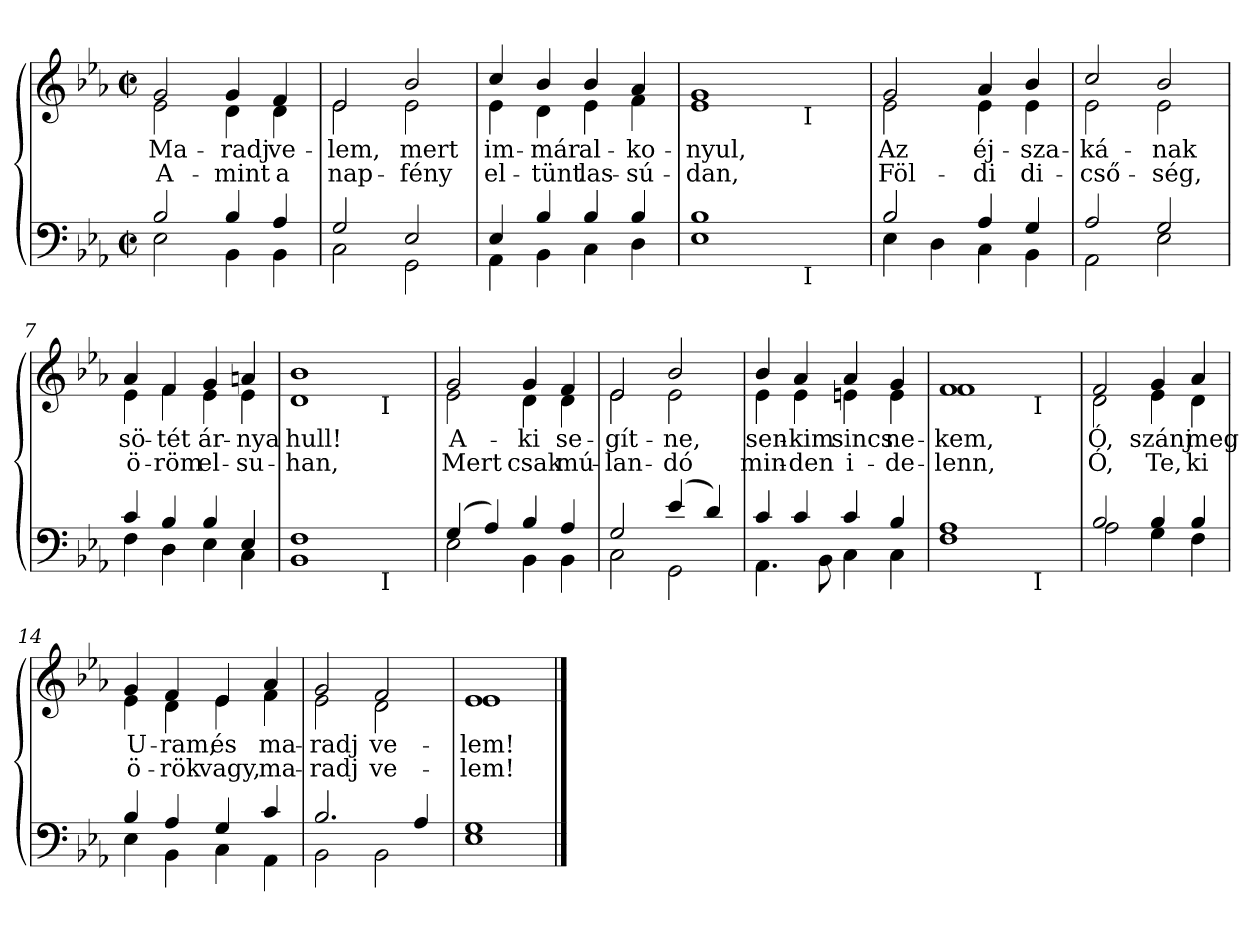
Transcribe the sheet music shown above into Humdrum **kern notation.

**kern	**kern	**text	**text
*part2	*part1	*part1	*part1
*staff2	*staff1	*staff1	*staff1
*clefF4	*clefG2	*	*
*k[b-e-a-]	*k[b-e-a-]	*	*
*E-:	*E-:	*	*
*M2/2	*M2/2	*	*
*met(c|)	*met(c|)	*	*
=1	=1	=1	=1
*^	*	*	*
!	!	!LO:TX:a:t== 44	!	!
!	!	!	!LO:LY:b	!LO:LY:b
*	*	*^	*	*
2B-/	2E-\	2g/	2e-\	Ma-	A-
!	!	!	!	!LO:LY:b	!LO:LY:b
4B-/	4BB-\	4g/	4d\	-radj	-mint
!	!	!	!	!LO:LY:b	!LO:LY:b
4A-/	4BB-\	4f/	4d\	ve-	a
=2	=2	=2	=2	=2	=2
!	!	!	!	!LO:LY:b	!LO:LY:b
2G/	2C\	2e-/	2e-\	-lem,	nap-
!	!	!	!	!LO:LY:b	!LO:LY:b
2E-/	2GG\	2b-/	2e-\	mert	-fény
=3	=3	=3	=3	=3	=3
!	!	!	!	!LO:LY:b	!LO:LY:b
4E-/	4AA-\	4cc/	4e-\	im-	el-
!	!	!	!	!LO:LY:b	!LO:LY:b
4B-/	4BB-\	4b-/	4d\	-már	-tünt
!	!	!	!	!LO:LY:b	!LO:LY:b
4B-/	4C\	4b-/	4e-\	al-	las-
!	!	!	!	!LO:LY:b	!LO:LY:b
4B-/	4D\	4a-/	4f\	-ko-	-sú-
*	*	*v	*v	*	*
=4	=4	=4	=4	=4
*	*	*^	*	*
!	!	!	!	!LO:LY:b	!LO:LY:b
*	*^	*	*^	*	*
1B-	1E-	2ryy	1g	1e-	2ryy	-nyul,	-dan,
.	.	8.ryy	.	.	8.ryy	.	.
!	!	!	!	!	!LO:TX:b:t=I	!	!
!	!	!LO:TX:b:t=I	!	!	!	!	!
.	.	4ryy	.	.	4ryy	.	.
.	.	16ryy	.	.	16ryy	.	.
*	*v	*v	*	*	*	*	*
*	*	*v	*v	*v	*	*
=5	=5	=5	=5	=5
*	*^	*^	*	*
*	*	*	*	*^	*	*
!	!	!	!	!	!	!LO:LY:b	!LO:LY:b
*	*v	*v	*	*	*	*	*
*	*	*	*v	*v	*	*
2B-/	4E-\	2g/	2e-\	Az	Föl-
.	4D\	.	.	.	.
!	!	!	!	!LO:LY:b	!LO:LY:b
4A-/	4C\	4a-/	4e-\	éj-	-di
!	!	!	!	!LO:LY:b	!LO:LY:b
4G/	4BB-\	4b-/	4e-\	-sza-	di-
!!LO:LB:g=z	!!
=6	=6	=6	=6	=6	=6
!	!	!	!	!LO:LY:b	!LO:LY:b
2A-/	2AA-\	2cc/	2e-\	-ká-	-cső-
!	!	!	!	!LO:LY:b	!LO:LY:b
2G/	2E-\	2b-/	2e-\	-nak	-ség,
=7	=7	=7	=7	=7	=7
!	!	!	!	!LO:LY:b	!LO:LY:b
4c/	4F\	4a-/	4e-\	sö-	ö-
!	!	!	!	!LO:LY:b	!LO:LY:b
4B-/	4D\	4f/	4f\	-tét	-röm
!	!	!	!	!LO:LY:b	!LO:LY:b
4B-/	4E-\	4g/	4e-\	ár-	el-
!	!	!	!	!LO:LY:b	!LO:LY:b
4E-/	4C\	4an/	4e-\	-nya	-su-
*	*	*v	*v	*	*
=8	=8	=8	=8	=8
*	*	*^	*	*
!	!	!	!	!LO:LY:b	!LO:LY:b
*	*^	*	*^	*	*
1F	1BB-	2ryy	1b-	1d	2ryy	hull!	-han,
.	.	8.ryy	.	.	8.ryy	.	.
!	!	!	!	!	!LO:TX:b:t=I	!	!
!	!	!LO:TX:b:t=I	!	!	!	!	!
.	.	4ryy	.	.	4ryy	.	.
.	.	16ryy	.	.	16ryy	.	.
*	*v	*v	*	*	*	*	*
*	*	*v	*v	*v	*	*
=9	=9	=9	=9	=9
*	*^	*^	*	*
*	*	*	*	*^	*	*
!	!	!	!	!	!	!LO:LY:b	!LO:LY:b
*	*v	*v	*	*	*	*	*
*	*	*	*v	*v	*	*
(>4G/	2E-\	2g/	2e-\	A-	Mert
4A-/)	.	.	.	.	.
!	!	!	!	!LO:LY:b	!LO:LY:b
4B-/	4BB-\	4g/	4d\	-ki	csak
!	!	!	!	!LO:LY:b	!LO:LY:b
4A-/	4BB-\	4f/	4d\	se-	mú-
=10	=10	=10	=10	=10	=10
!	!	!	!	!LO:LY:b	!LO:LY:b
2G/	2C\	2e-/	2e-\	-gít-	-lan-
!	!	!	!	!LO:LY:b	!LO:LY:b
(>4e-/	2GG\	2b-/	2e-\	-ne,	-dó
4d/)	.	.	.	.	.
!!LO:LB:g=z	!!
=11	=11	=11	=11	=11	=11
!	!	!	!	!LO:LY:b	!LO:LY:b
4c/	4.AA-\	4b-/	4e-\	sen-	min-
!	!	!	!	!LO:LY:b	!LO:LY:b
4c/	.	4a-/	4e-\	-kim	-den
.	8BB-\	.	.	.	.
!	!	!	!	!LO:LY:b	!LO:LY:b
4c/	4C\	4a-/	4en\	sincs	i-
!	!	!	!	!LO:LY:b	!LO:LY:b
4B-/	4C\	4g/	4e\	ne-	-de-
*	*	*v	*v	*	*
=12	=12	=12	=12	=12
*	*	*^	*	*
!	!	!	!	!LO:LY:b	!LO:LY:b
*	*^	*	*^	*	*
1A-	1F	2ryy	1f	1f	2ryy	-kem,	-lenn,
.	.	8..ryy	.	.	8..ryy	.	.
!	!	!	!	!	!LO:TX:b:t=I	!	!
!	!	!LO:TX:b:t=I	!	!	!	!	!
.	.	4ryy	.	.	4ryy	.	.
.	.	32ryy	.	.	32ryy	.	.
*	*v	*v	*	*	*	*	*
*	*	*v	*v	*v	*	*
=13	=13	=13	=13	=13
*	*^	*^	*	*
*	*	*	*	*^	*	*
!	!	!	!	!	!	!LO:LY:b	!LO:LY:b
*	*v	*v	*	*	*	*	*
*	*	*	*v	*v	*	*
2B-/	2A-\	2f/	2d\	Ó,	Ó,
!	!	!	!	!LO:LY:b	!LO:LY:b
4B-/	4G\	4g/	4e-\	szánj	Te,
!	!	!	!	!LO:LY:b	!LO:LY:b
4B-/	4F\	4a-/	4d\	meg	ki
=14	=14	=14	=14	=14	=14
!	!	!	!	!LO:LY:b	!LO:LY:b
4B-/	4E-\	4g/	4e-\	U-	ö-
!	!	!	!	!LO:LY:b	!LO:LY:b
4A-/	4BB-\	4f/	4d\	-ram,	-rök
!	!	!	!	!LO:LY:b	!LO:LY:b
4G/	4C\	4e-/	4e-\	és	vagy,
!	!	!	!	!LO:LY:b	!LO:LY:b
4c/	4AA-\	4a-/	4f\	ma-	ma-
=15	=15	=15	=15	=15	=15
!	!	!	!	!LO:LY:b	!LO:LY:b
2.B-/	2BB-\	2g/	2e-\	-radj	-radj
!	!	!	!	!LO:LY:b	!LO:LY:b
.	2BB-\	2f/	2d\	ve-	ve-
4A-/	.	.	.	.	.
=16	=16	=16	=16	=16	=16
!	!	!	!	!LO:LY:b	!LO:LY:b
1G	1E-	1e-	1e-	-lem!	-lem!
*v	*v	*	*	*	*
*	*v	*v	*	*
==	==	==	==
*-	*-	*-	*-
